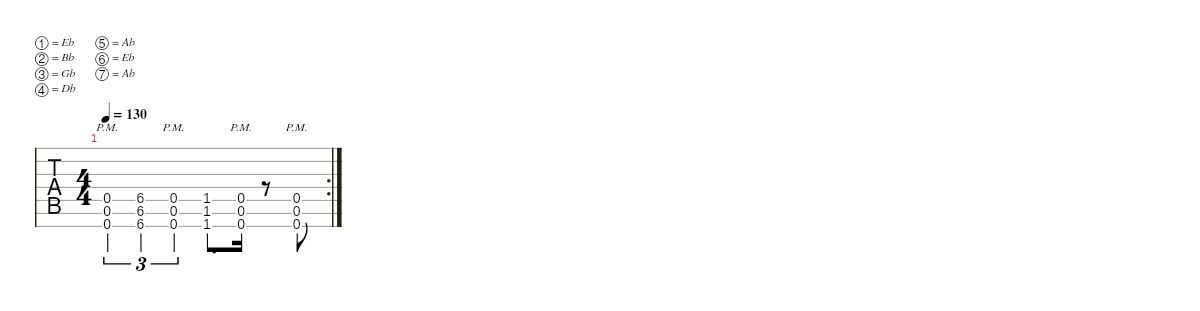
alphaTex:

\defaultSystemsLayout 4
\hideDynamics
\bracketExtendMode nobrackets
\singleTrackTrackNamePolicy hidden
\firstSystemTrackNameOrientation horizontal
\otherSystemsTrackNameOrientation horizontal
\track ("Overdriven Guitar" "od.guit.") {instrument overdrivenguitar}
\staff {tabs}
\tuning (Eb4 Bb3 Gb3 Db3 Ab2 Eb2 Ab1)
\rc 2
\ts (4 4)
\tempo 130
\clef g2
\ks c
(0.7{pm acc #} 0.6{pm acc #} 0.5{pm acc #}).4{tu (3 2) dy mf} (6.7 6.5 6.6).4{tu (3 2)} (0.7{pm acc #} 0.6{pm acc #} 0.5{pm acc #}).4{tu (3 2)} (1.7 1.6 1.5).8{d} (0.7{pm acc #} 0.5{pm acc #} 0.6{pm acc #}).16 r.8 (0.7{pm acc #} 0.6{pm acc #} 0.5{pm acc #}).8
